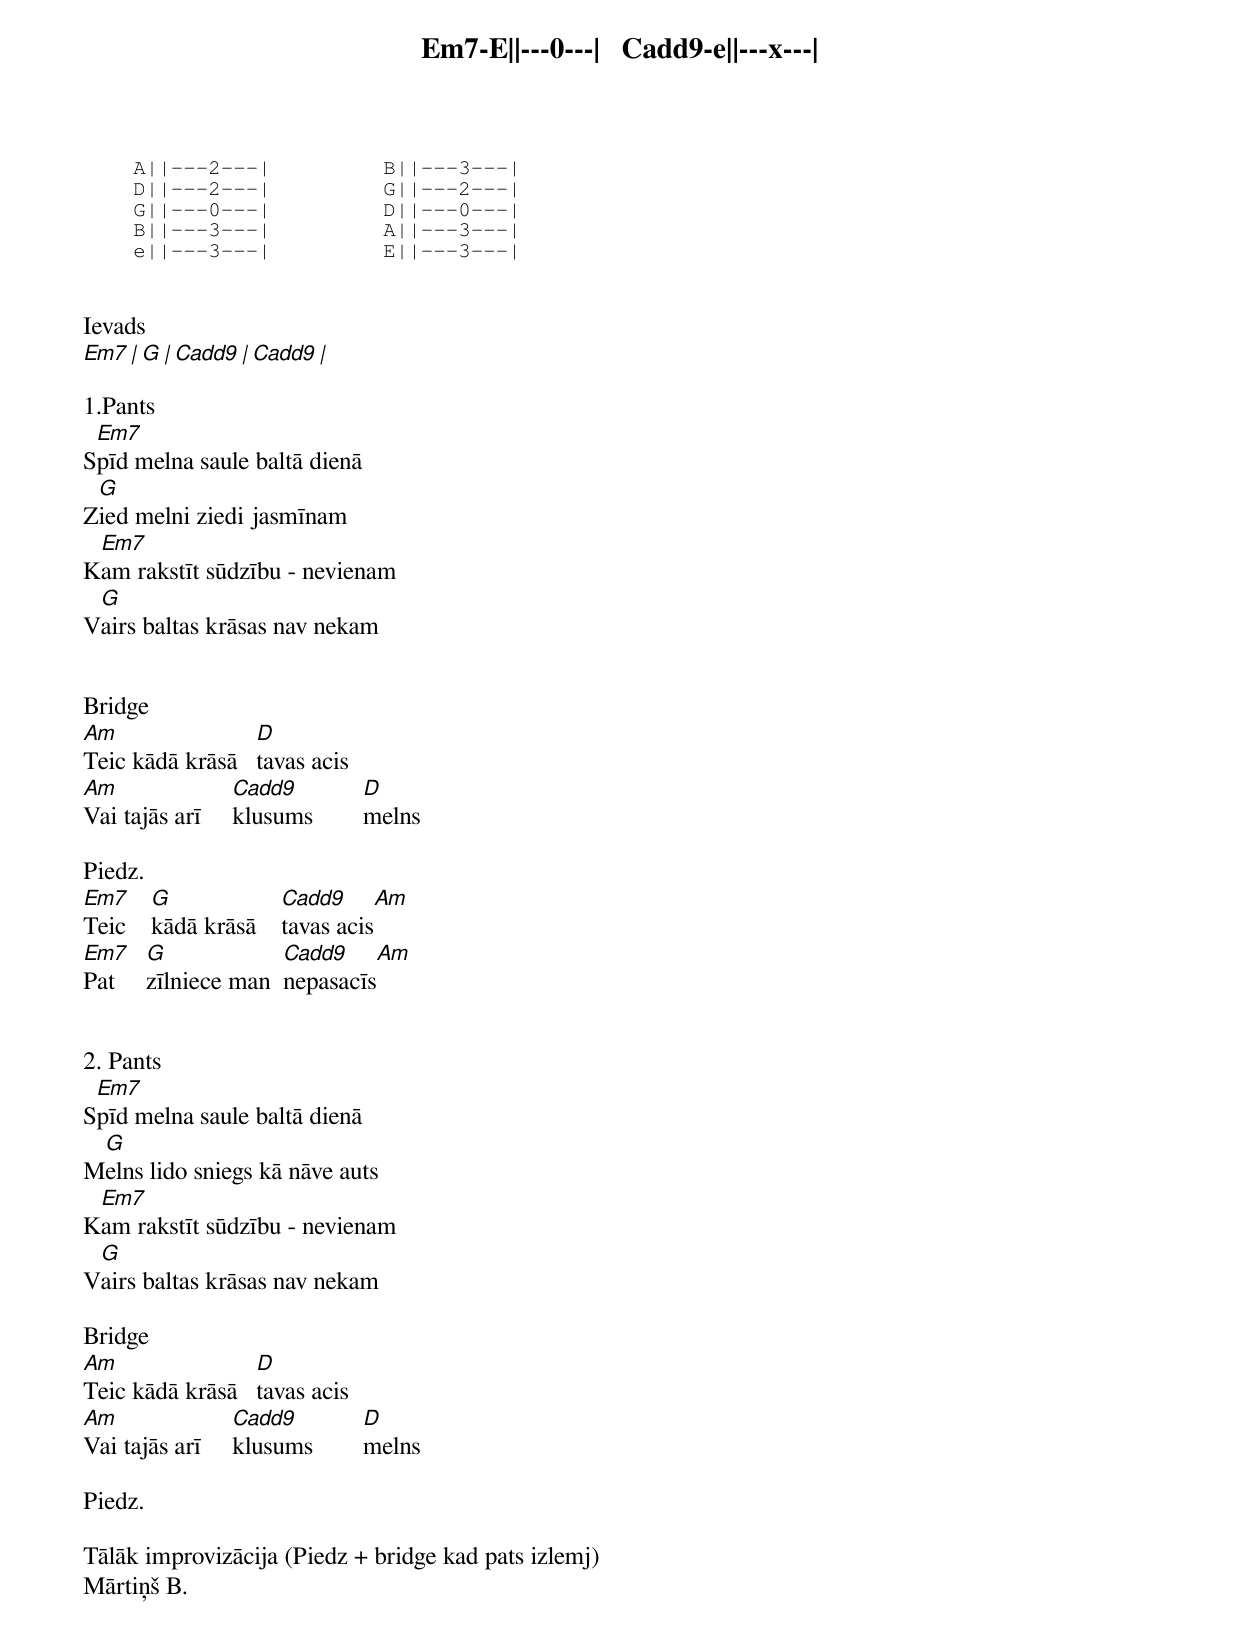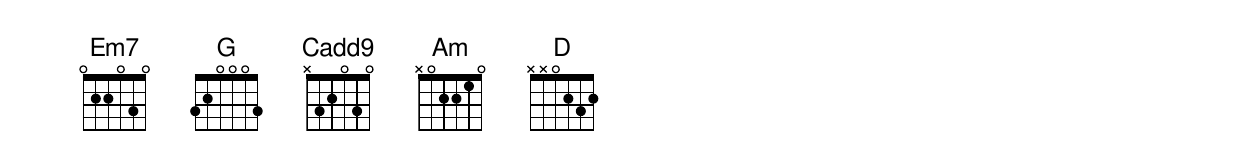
Em7-E||---0---|   Cadd9-e||---x---|
    A||---2---|         B||---3---|
    D||---2---|         G||---2---|
    G||---0---|         D||---0---|
    B||---3---|         A||---3---|
    e||---3---|         E||---3---|


Ievads
 Em7 | G | Cadd9 | Cadd9 |

1.Pants
 Em7
Spīd melna saule baltā dienā
 G
Zied melni ziedi jasmīnam
 Em7
Kam rakstīt sūdzību - nevienam
 G
Vairs baltas krāsas nav nekam


Bridge
Am                D
Teic kādā krāsā   tavas acis
Am                Cadd9          D
Vai tajās arī     klusums        melns

Piedz.
Em7     G             Cadd9          Am
Teic    kādā krāsā    tavas acis
Em7     G             Cadd9          Am
Pat     zīlniece man  nepasacīs


2. Pants
 Em7
Spīd melna saule baltā dienā
 G
Melns lido sniegs kā nāve auts
 Em7
Kam rakstīt sūdzību - nevienam
 G
Vairs baltas krāsas nav nekam

Bridge
Am                D
Teic kādā krāsā   tavas acis
Am                Cadd9          D
Vai tajās arī     klusums        melns

Piedz.

Tālāk improvizācija (Piedz + bridge kad pats izlemj)
Mārtiņš B.
